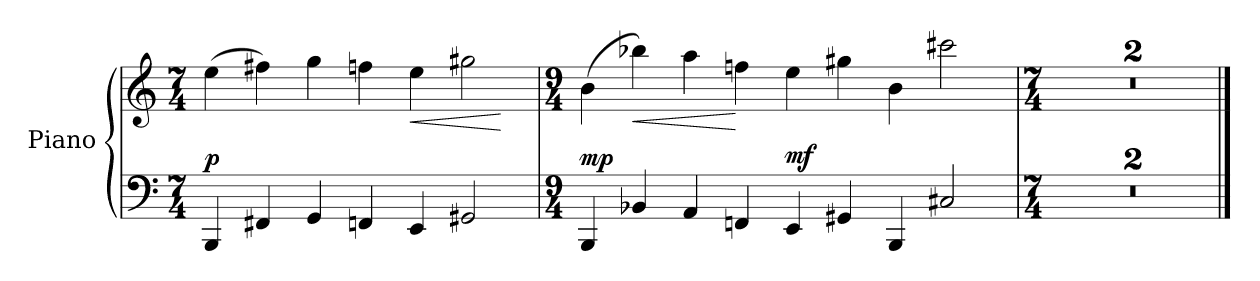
**kern	**kern	**dynam
*part1	*part1	*part1
*staff2	*staff1	*staff1/2
*I"Piano	*	*
*I'Pno.	*	*
*clefF4	*clefG2	*
*k[]	*k[]	*
*M7/4	*M7/4	*
=1	=1	=1
!	!	!LO:DY:a=2
4BBB/	(>4ee\	p
4FF#X/	4ff#X\)	.
4GG/	4gg\	.
4FFn/	4ffn\	.
!	!	!LO:HP:b
4EE/	4ee\	<
2GG#X/	2gg#X\	.
.	.	[
=2	=2	=2
*M9/4	*M9/4	*
!	!	!LO:DY:a=2
4BBB/	(>4b\	mp
!	!	!LO:HP:b
4BB-X/	4bb-X\)	<
4AA/	4aa\	.
4FFn/	4ffn\	[
!	!	!LO:DY:a=2
4EE/	4ee\	mf
4GG#X/	4gg#X\	.
4BBB/	4b\	.
2C#X/	2ccc#X\	.
=3	=3	=3
*M7/4	*M7/4	*
1..r	1..r	.
=4	=4	=4
1..r	1..r	.
==	==	==
*-	*-	*-
